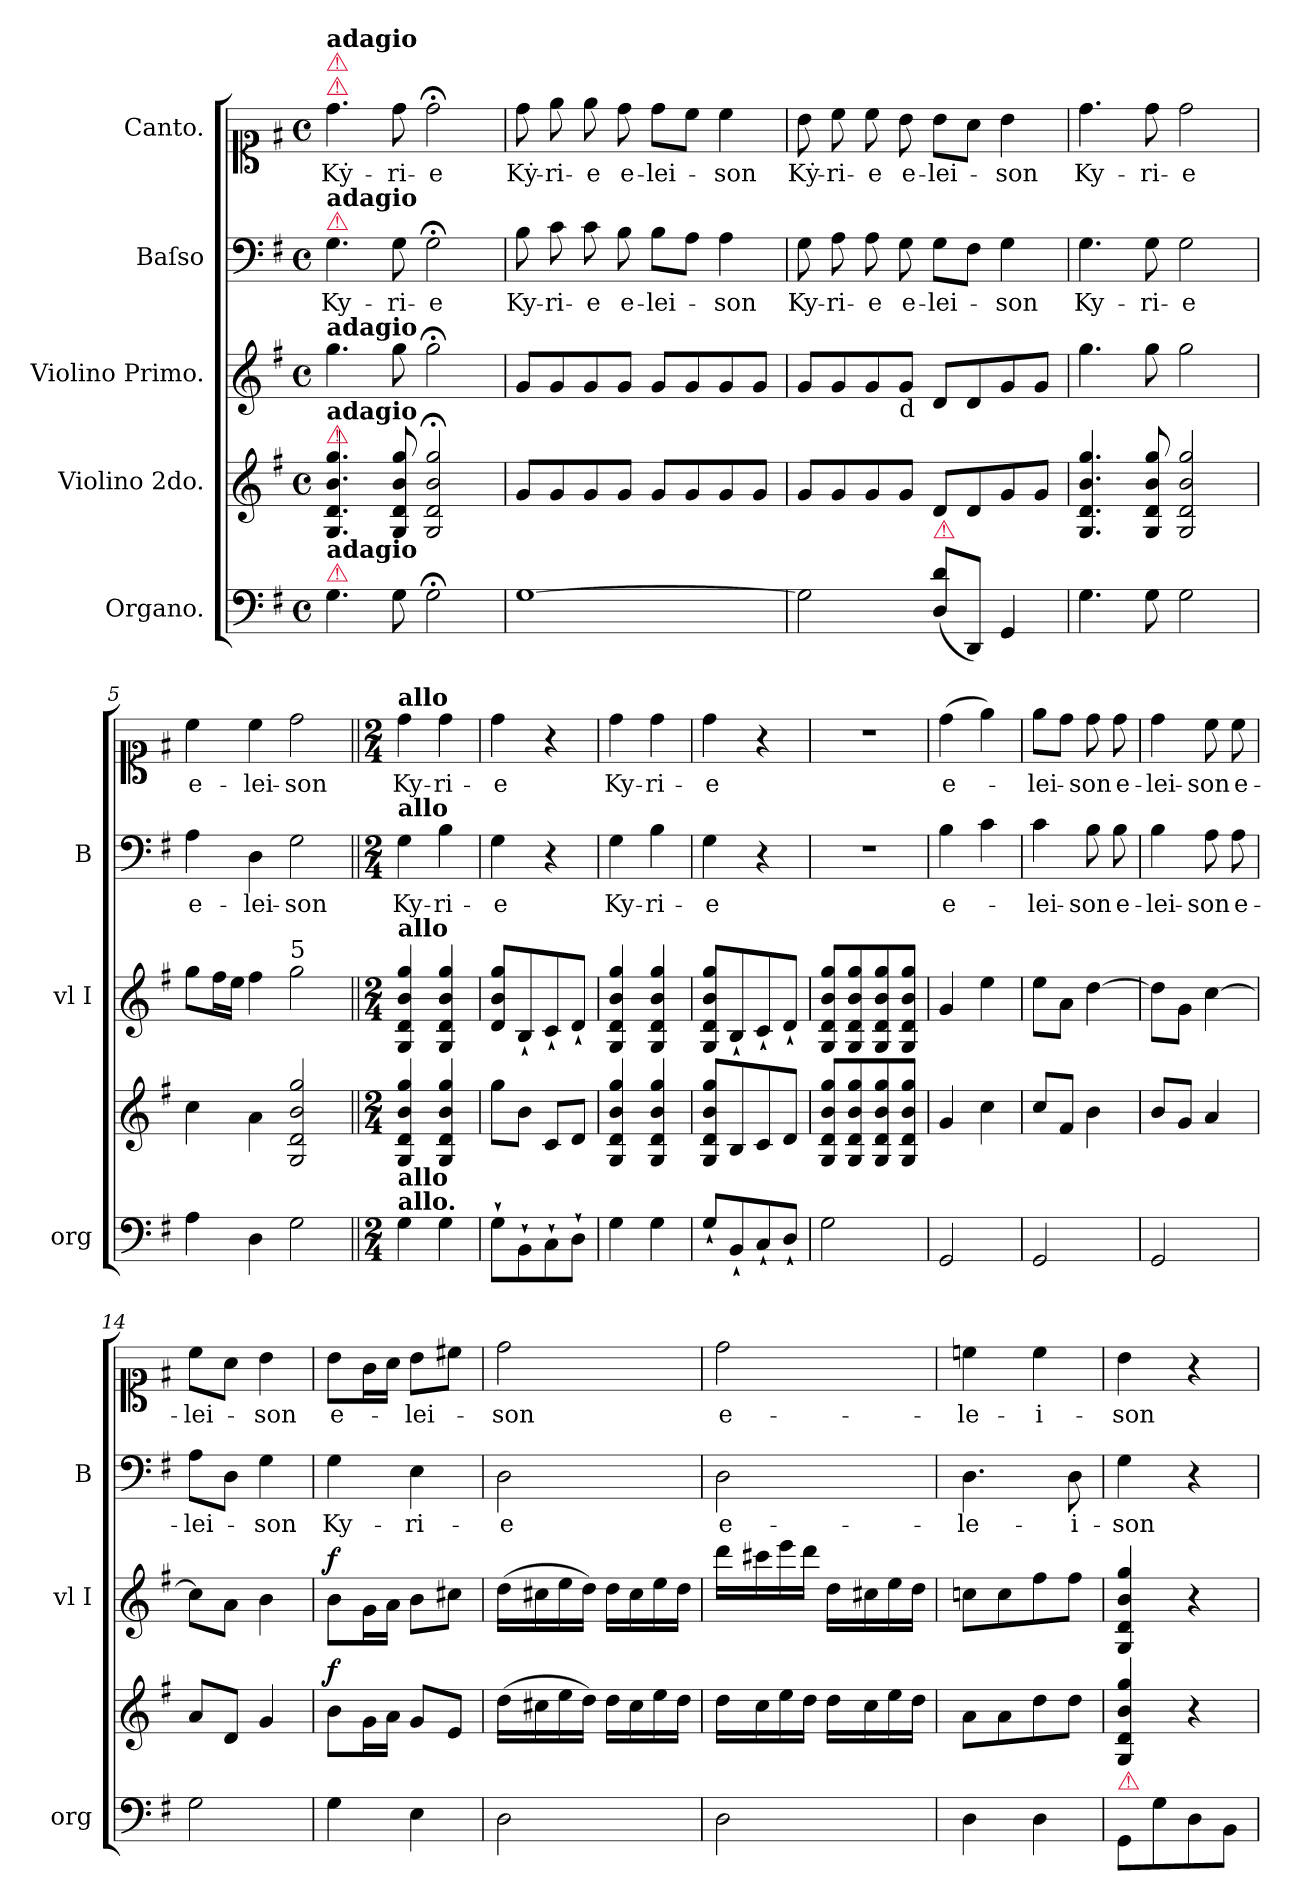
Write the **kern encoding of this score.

**kern	**kern	**dynam	**kern	**dynam	**kern	**text	**kern	**text
*part5	*part4	*part4	*part3	*part3	*part2	*part2	*part1	*part1
*staff5	*staff4	*staff4	*staff3	*staff3	*staff2	*staff2	*staff1	*staff1
*I"Organo.	*I"Violino 2do.	*	*I"Violino Primo.	*	*I"Baſso	*	*I"Canto.	*
*I'org	*	*	*I'vl I	*	*I'B	*	*	*
*clefF4	*clefG2	*	*clefG2	*	*clefF4	*	*clefC1	*
*k[f#]	*k[f#]	*	*k[f#]	*	*k[f#]	*	*k[f#]	*
*G:	*G:	*	*G:	*	*G:	*	*G:	*
*M4/4	*M4/4	*	*M4/4	*	*M4/4	*	*M4/4	*
*met(c)	*met(c)	*	*met(c)	*	*met(c)	*	*met(c)	*
=1	=1	=1	=1	=1	=1	=1	=1	=1
!	!	!	!	!	!	!	!LO:TX:a:color=crimson:t=⚠	!
!	!	!	!	!	!	!	!LO:TX:a:color=crimson:t=⚠	!
!	!	!	!	!	!	!	!LO:TX:a:B:t=adagio	!
!	!	!	!	!	!LO:TX:a:color=crimson:t=⚠	!	!	!
!	!	!	!	!	!LO:TX:a:B:t=adagio	!	!	!
!	!	!	!LO:TX:a:B:t=adagio	!	!	!	!	!
!	!LO:TX:a:color=crimson:t=⚠	!	!	!	!	!	!	!
!	!LO:TX:a:B:t=adagio	!	!	!	!	!	!	!
!LO:TX:a:color=crimson:t=⚠	!	!	!	!	!	!	!	!
!LO:TX:a:B:t=adagio	!	!	!	!	!	!	!	!
4.G\	4.G/ 4.d/ 4.b/ 4.gg/	.	4.gg\	.	4.G\	Ky-	4.dd\	Kẏ-
8G\	8G/ 8d/ 8b/ 8gg/	.	8gg\	.	8G\	-ri-	8dd\	-ri-
2G;<\	2G;</ 2d;</ 2b;</ 2gg;</	.	2gg;<\	.	2G;<\	-e	2dd;<\	-e
=2	=2	=2	=2	=2	=2	=2	=2	=2
[1G	8g/L	.	8g/L	.	8B\	Ky-	8dd\	Kẏ-
.	8g/	.	8g/	.	8c\	-ri-	8ee\	-ri-
.	8g/	.	8g/	.	8c\	-e	8ee\	-e
.	8g/J	.	8g/J	.	8B\	e-	8dd\	e-
.	8g/L	.	8g/L	.	8B\L	-lei-	8dd\L	-lei-
.	8g/	.	8g/	.	8A\J	.	8cc\J	.
.	8g/	.	8g/	.	4A\	-son	4cc\	-son
.	8g/J	.	8g/J	.	.	.	.	.
=3	=3	=3	=3	=3	=3	=3	=3	=3
!	!	!	!	!	!	!	!	!LO:LY:i
2G\]	8g/L	.	8g/L	.	8G\	Ky-	8b\	Kẏ-
!	!	!	!	!	!	!	!	!LO:LY:i
.	8g/	.	8g/	.	8A\	-ri-	8cc\	-ri-
!	!	!	!	!	!	!	!	!LO:LY:i
.	8g/	.	8g/	.	8A\	-e	8cc\	-e
!	!	!	!LO:TX:b:t=d	!	!	!	!	!
!	!	!	!	!	!	!	!	!LO:LY:i
.	8g/J	.	8g/J	.	8G\	e-	8b\	e-
!LO:TX:a:color=crimson:t=⚠	!	!	!	!	!	!	!	!
!	!	!	!	!	!	!	!	!LO:LY:i
(>8D\ 8d\L	8d/L	.	8d/L	.	8G\L	-lei-	8b\L	-lei-
8DD/J)	8d/	.	8d/	.	8F#\J	.	8a\J	.
!	!	!	!	!	!	!	!	!LO:LY:i
4GG/	8g/	.	8g/	.	4G\	-son	4b\	-son
.	8g/J	.	8g/J	.	.	.	.	.
=4	=4	=4	=4	=4	=4	=4	=4	=4
4.G\	4.G/ 4.d/ 4.b/ 4.gg/	.	4.gg\	.	4.G\	Ky-	4.dd\	Ky-
8G\	8G/ 8d/ 8b/ 8gg/	.	8gg\	.	8G\	-ri-	8dd\	-ri-
2G\	2G/ 2d/ 2b/ 2gg/	.	2gg\	.	2G\	-e	2dd\	-e
=5	=5	=5	=5	=5	=5	=5	=5	=5
4A\	4cc\	.	8gg\L	.	4A\	e-	4cc\	e-
.	.	.	16ff#\L	.	.	.	.	.
.	.	.	16ee\JJ	.	.	.	.	.
4D\	4a\	.	4ff#\	.	4D\	-lei-	4cc\	-lei-
!	!	!	!LO:TX:a:t=5	!	!	!	!	!
2G\	2G/ 2d/ 2b/ 2gg/	.	2gg\	.	2G\	-son	2dd\	-son
=6||	=6||	=6||	=6||	=6||	=6||	=6||	=6||	=6||
*M2/4	*M2/4	*	*M2/4	*	*M2/4	*	*M2/4	*
!	!	!	!	!	!	!	!LO:TX:a:B:t=allo	!
!	!	!	!	!	!LO:TX:a:B:t=allo	!	!	!
!	!	!	!LO:TX:a:B:t=allo	!	!	!	!	!
!	!LO:TX:b:B:t=allo	!	!	!	!	!	!	!
!LO:TX:a:B:t=allo.	!	!	!	!	!	!	!	!
4G\	4G/ 4d/ 4b/ 4gg/	.	4G/ 4d/ 4b/ 4gg/	.	4G\	Ky-	4dd\	Ky-
4G\	4G/ 4d/ 4b/ 4gg/	.	4G/ 4d/ 4b/ 4gg/	.	4B\	-ri-	4dd\	-ri-
=7	=7	=7	=7	=7	=7	=7	=7	=7
8G`\L	8gg\L	.	8d/ 8b/ 8gg/L	.	4G\	-e	4dd\	-e
8BB`\	8b\J	.	8B`/	.	.	.	.	.
8C`\	8c/L	.	8c`/	.	4r	.	4r	.
8D`\J	8d/J	.	8d`/J	.	.	.	.	.
=8	=8	=8	=8	=8	=8	=8	=8	=8
!	!	!	!	!	!	!LO:LY:i	!	!LO:LY:i
4G\	4G/ 4d/ 4b/ 4gg/	.	4G/ 4d/ 4b/ 4gg/	.	4G\	Ky-	4dd\	Ky-
!	!	!	!	!	!	!LO:LY:i	!	!LO:LY:i
4G\	4G/ 4d/ 4b/ 4gg/	.	4G/ 4d/ 4b/ 4gg/	.	4B\	-ri-	4dd\	-ri-
=9	=9	=9	=9	=9	=9	=9	=9	=9
!	!	!	!	!	!	!LO:LY:i	!	!LO:LY:i
8G`\L	8G/ 8d/ 8b/ 8gg/L	.	8G/ 8d/ 8b/ 8gg/L	.	4G\	-e	4dd\	-e
8BB`/	8B/	.	8B`/	.	.	.	.	.
8C`/	8c/	.	8c`/	.	4r	.	4r	.
8D`/J	8d/J	.	8d`/J	.	.	.	.	.
=10	=10	=10	=10	=10	=10	=10	=10	=10
2G\	8G/ 8d/ 8b/ 8gg/L	.	8G/ 8d/ 8b/ 8gg/L	.	2r	.	2r	.
.	8G/ 8d/ 8b/ 8gg/	.	8G/ 8d/ 8b/ 8gg/	.	.	.	.	.
.	8G/ 8d/ 8b/ 8gg/	.	8G/ 8d/ 8b/ 8gg/	.	.	.	.	.
.	8G/ 8d/ 8b/ 8gg/J	.	8G/ 8d/ 8b/ 8gg/J	.	.	.	.	.
=11	=11	=11	=11	=11	=11	=11	=11	=11
!	!	!	!	!LO:DY:a	!	!	!	!
2GG/	4g/	.	4g/	Po.	4B\	e-	(4dd\	e-
.	4cc\	.	4ee\	.	4c\	.	4ee\)	.
=12	=12	=12	=12	=12	=12	=12	=12	=12
2GG/	8cc\L	.	8ee\L	.	4c\	-lei-	8ee\L	-lei-
.	8f#/J	.	8a\J	.	.	.	8dd\J	.
.	4b\	.	[4dd\	.	8B\	-son	8dd\	-son
.	.	.	.	.	8B\	e-	8dd\	e-
=13	=13	=13	=13	=13	=13	=13	=13	=13
2GG/	8b/L	.	8dd\L]	.	4B\	-lei-	4dd\	-lei-
.	8g/J	.	8g\J	.	.	.	.	.
.	4a/	.	[4cc\	.	8A\	-son	8cc\	-son
.	.	.	.	.	8A\	e-	8cc\	e-
=14	=14	=14	=14	=14	=14	=14	=14	=14
2G\	8a/L	.	8cc\L]	.	8A\L	-lei-	8cc\L	-lei-
.	8d/J	.	8a\J	.	8D\J	.	8a\J	.
.	4g/	.	4b\	.	4G\	-son	4b\	-son
=15	=15	=15	=15	=15	=15	=15	=15	=15
!	!	!LO:DY:a	!	!LO:DY:a	!	!	!	!
4G\	8b\L	f.	8b\L	f	4G\	Ky-	8b\L	e-
.	16g\L	.	16g\L	.	.	.	16g\L	.
.	16a\JJ	.	16a\JJ	.	.	.	16a\JJ	.
4E\	8g/L	.	8b\L	.	4E\	-ri-	8b\L	-lei-
.	8e/J	.	8cc#X\J	.	.	.	8cc#X\J	.
=16	=16	=16	=16	=16	=16	=16	=16	=16
2D\	(16dd\LL	.	(16dd\LL	.	2D\	-e	2dd\	-son
.	16cc#X\	.	16cc#X\	.	.	.	.	.
.	16ee\	.	16ee\	.	.	.	.	.
.	16dd\JJ)	.	16dd\JJ)	.	.	.	.	.
.	16dd\LL	.	16dd\LL	.	.	.	.	.
.	16cc#\	.	16cc#\	.	.	.	.	.
.	16ee\	.	16ee\	.	.	.	.	.
.	16dd\JJ	.	16dd\JJ	.	.	.	.	.
=17	=17	=17	=17	=17	=17	=17	=17	=17
2D\	16dd\LL	.	16ddd\LL	.	2D\	e-	2dd\	e-
.	16cc\	.	16ccc#X\	.	.	.	.	.
.	16ee\	.	16eee\	.	.	.	.	.
.	16dd\JJ	.	16ddd\JJ	.	.	.	.	.
.	16dd\LL	.	16dd\LL	.	.	.	.	.
.	16cc\	.	16cc#X\	.	.	.	.	.
.	16ee\	.	16ee\	.	.	.	.	.
.	16dd\JJ	.	16dd\JJ	.	.	.	.	.
=18	=18	=18	=18	=18	=18	=18	=18	=18
4D\	8a\L	.	8ccn\L	.	4.D\	-le-	4ccn\	-le-
.	8a\	.	8cc\	.	.	.	.	.
4D\	8dd\	.	8ff#\	.	.	.	4cc\	-i-
.	8dd\J	.	8ff#\J	.	8D\	-i-	.	.
=19	=19	=19	=19	=19	=19	=19	=19	=19
!LO:TX:a:color=crimson:t=⚠	!	!	!	!	!	!	!	!
8GG/L	4G/ 4d/ 4b/ 4gg/	.	4G/ 4d/ 4b/ 4gg/	.	4G\	-son	4b\	-son
8G\	.	.	.	.	.	.	.	.
8D\	4r	.	4r	.	4r	.	4r	.
8BB\J	.	.	.	.	.	.	.	.
=	=	=	=	=	=	=	=	=
*-	*-	*-	*-	*-	*-	*-	*-	*-
